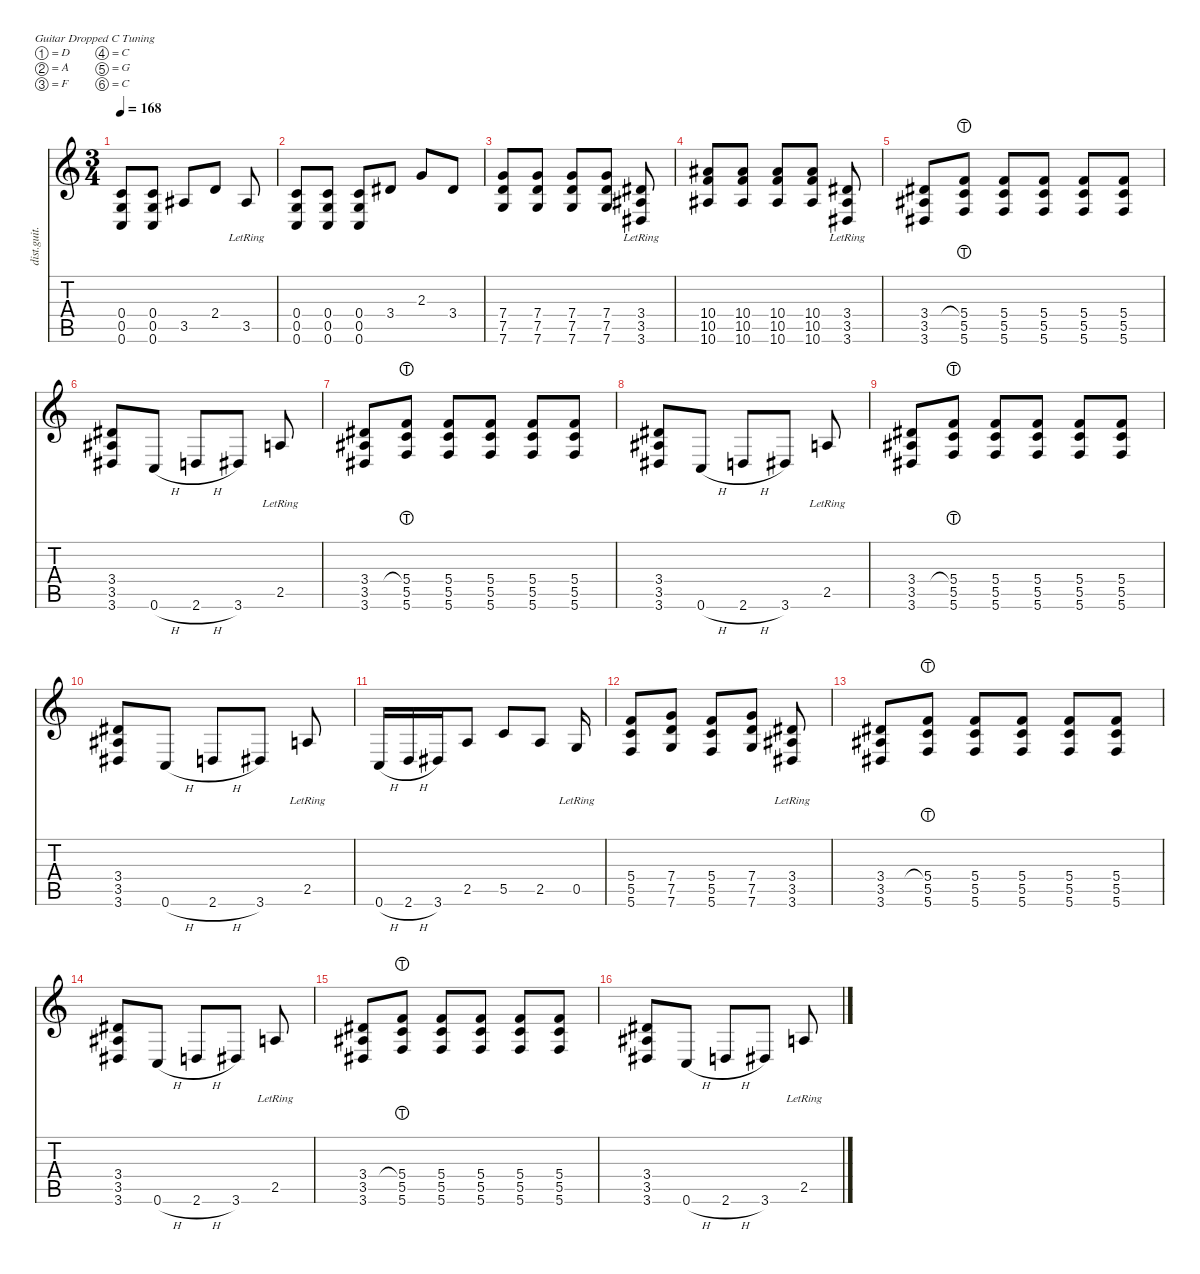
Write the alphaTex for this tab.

\defaultSystemsLayout 4
\hideDynamics
\bracketExtendMode nobrackets
\track ("Distortion Guitar" "dist.guit.") {instrument distortionguitar}
\staff {score tabs}
\tuning (D4 A3 F3 C3 G2 C2)
\ts (3 4)
\tempo 168
\clef g2
\ks c
(0.4 0.6 0.5).8{dy mf} (0.6 0.5 0.4).8 3.5{acc #}.8 2.4.8 3.5{lr acc #}.8 |
(0.6 0.5 0.4).8 (0.6 0.5 0.4).8 (0.6 0.5 0.4).8 3.4{acc #}.8 2.3.8 3.4{acc #}.8 |
(7.5 7.4 7.6).8 (7.6 7.5 7.4).8 (7.6 7.5 7.4).8 (7.6 7.5 7.4).8 (3.6{lr acc #} 3.5{acc #} 3.4{acc #}).8 |
(10.6{acc #} 10.5 10.4{acc #}).8 (10.4{acc #} 10.5 10.6{acc #}).8 (10.6{acc #} 10.5 10.4{acc #}).8 (10.4{acc #} 10.5 10.6{acc #}).8 (3.6{lr acc #} 3.5{acc #} 3.4{acc #}).8 |
(3.6{acc #} 3.5{acc #} 3.4{acc #}).8 (5.6 5.5 5.4{lht}).8 (5.6 5.5 5.4).8 (5.6 5.5 5.4).8 (5.6 5.5 5.4).8 (5.6 5.5 5.4).8 |
(3.6{acc #} 3.5{acc #} 3.4{acc #}).8 0.6{h}.8 2.6{h}.8 3.6{acc #}.8 2.5{lr}.8 |
(3.6{acc #} 3.5{acc #} 3.4{acc #}).8 (5.6 5.5 5.4{lht}).8 (5.6 5.5 5.4).8 (5.6 5.5 5.4).8 (5.6 5.5 5.4).8 (5.6 5.5 5.4).8 |
(3.6{acc #} 3.5{acc #} 3.4{acc #}).8 0.6{h}.8 2.6{h}.8 3.6{acc #}.8 2.5{lr}.8 |
(3.6{acc #} 3.5{acc #} 3.4{acc #}).8 (5.6 5.5 5.4{lht}).8 (5.6 5.5 5.4).8 (5.6 5.5 5.4).8 (5.6 5.5 5.4).8 (5.6 5.5 5.4).8 |
(3.6{acc #} 3.5{acc #} 3.4{acc #}).8 0.6{h}.8 2.6{h}.8 3.6{acc #}.8 2.5{lr}.8 |
0.6{h}.16 2.6{h}.16 3.6{acc #}.16 2.5.8 5.5.8 2.5.8 0.5{lr}.16 |
(5.5 5.6 5.4).8 (7.6 7.5 7.4).8 (5.6 5.5 5.4).8 (7.6 7.5 7.4).8 (3.6{lr acc #} 3.5{acc #} 3.4{lr acc #}).8 |
(3.6{acc #} 3.5{acc #} 3.4{acc #}).8 (5.6 5.5 5.4{lht}).8 (5.6 5.5 5.4).8 (5.6 5.5 5.4).8 (5.6 5.5 5.4).8 (5.6 5.5 5.4).8 |
(3.6{acc #} 3.5{acc #} 3.4{acc #}).8 0.6{h}.8 2.6{h}.8 3.6{acc #}.8 2.5{lr}.8 |
(3.6{acc #} 3.5{acc #} 3.4{acc #}).8 (5.6 5.5 5.4{lht}).8 (5.6 5.5 5.4).8 (5.6 5.5 5.4).8 (5.6 5.5 5.4).8 (5.6 5.5 5.4).8 |
(3.6{acc #} 3.5{acc #} 3.4{acc #}).8 0.6{h}.8 2.6{h}.8 3.6{acc #}.8 2.5{lr}.8
